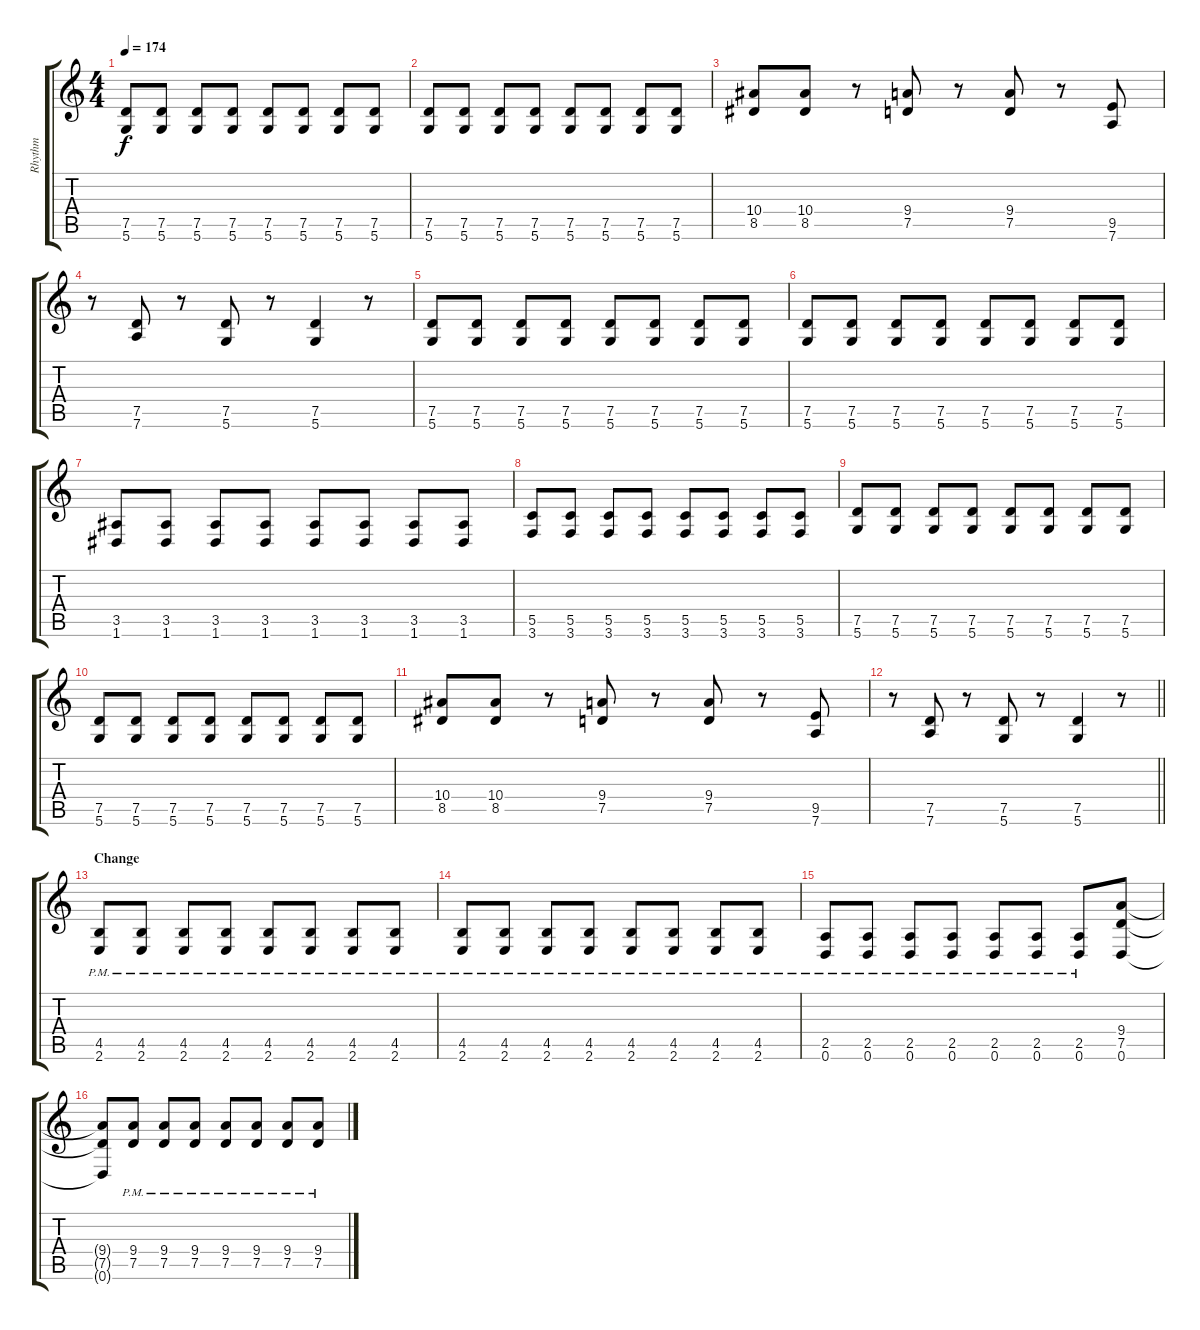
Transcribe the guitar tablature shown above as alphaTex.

\track ("Rhythm" "Rhythm") {instrument distortionguitar}
\staff {score tabs}
\tuning (D4 A3 F3 C3 G2 D2) {hide}
\ts (4 4)
\tempo 174
\clef g2
\ks c
(7.5 5.6).8{dy f} (7.5 5.6).8 (7.5 5.6).8 (7.5 5.6).8 (7.5 5.6).8 (7.5 5.6).8 (7.5 5.6).8 (7.5 5.6).8 |
(7.5 5.6).8 (7.5 5.6).8 (7.5 5.6).8 (7.5 5.6).8 (7.5 5.6).8 (7.5 5.6).8 (7.5 5.6).8 (7.5 5.6).8 |
(10.4 8.5).8 (10.4 8.5).8 r.8 (9.4 7.5).8 r.8 (9.4 7.5).8 r.8 (9.5 7.6).8 |
r.8 (7.5 7.6).8 r.8 (7.5 5.6).8 r.8 (7.5 5.6).4 r.8 |
(7.5 5.6).8 (7.5 5.6).8 (7.5 5.6).8 (7.5 5.6).8 (7.5 5.6).8 (7.5 5.6).8 (7.5 5.6).8 (7.5 5.6).8 |
(7.5 5.6).8 (7.5 5.6).8 (7.5 5.6).8 (7.5 5.6).8 (7.5 5.6).8 (7.5 5.6).8 (7.5 5.6).8 (7.5 5.6).8 |
(3.5 1.6).8 (3.5 1.6).8 (3.5 1.6).8 (3.5 1.6).8 (3.5 1.6).8 (3.5 1.6).8 (3.5 1.6).8 (3.5 1.6).8 |
(5.5 3.6).8 (5.5 3.6).8 (5.5 3.6).8 (5.5 3.6).8 (5.5 3.6).8 (5.5 3.6).8 (5.5 3.6).8 (5.5 3.6).8 |
(7.5 5.6).8 (7.5 5.6).8 (7.5 5.6).8 (7.5 5.6).8 (7.5 5.6).8 (7.5 5.6).8 (7.5 5.6).8 (7.5 5.6).8 |
(7.5 5.6).8 (7.5 5.6).8 (7.5 5.6).8 (7.5 5.6).8 (7.5 5.6).8 (7.5 5.6).8 (7.5 5.6).8 (7.5 5.6).8 |
(10.4 8.5).8 (10.4 8.5).8 r.8 (9.4 7.5).8 r.8 (9.4 7.5).8 r.8 (9.5 7.6).8 |
\barLineRight lightlight
r.8 (7.5 7.6).8 r.8 (7.5 5.6).8 r.8 (7.5 5.6).4 r.8 |
\section ("" "Change")
(4.5{pm} 2.6{pm}).8 (4.5{pm} 2.6{pm}).8 (4.5{pm} 2.6{pm}).8 (4.5{pm} 2.6{pm}).8 (4.5{pm} 2.6{pm}).8 (4.5{pm} 2.6{pm}).8 (4.5{pm} 2.6{pm}).8 (4.5{pm} 2.6{pm}).8 |
(4.5{pm} 2.6{pm}).8 (4.5{pm} 2.6{pm}).8 (4.5{pm} 2.6{pm}).8 (4.5{pm} 2.6{pm}).8 (4.5{pm} 2.6{pm}).8 (4.5{pm} 2.6{pm}).8 (4.5{pm} 2.6{pm}).8 (4.5{pm} 2.6{pm}).8 |
(2.5{pm} 0.6{pm}).8 (2.5{pm} 0.6{pm}).8 (2.5{pm} 0.6{pm}).8 (2.5{pm} 0.6{pm}).8 (2.5{pm} 0.6{pm}).8 (2.5{pm} 0.6{pm}).8 (2.5{pm} 0.6{pm}).8 (9.4 7.5 0.6).8 |
(9.4{t} 7.5{t} 0.6{t}).8 (9.4{pm} 7.5{pm}).8 (9.4{pm} 7.5{pm}).8 (9.4{pm} 7.5{pm}).8 (9.4{pm} 7.5{pm}).8 (9.4{pm} 7.5{pm}).8 (9.4{pm} 7.5{pm}).8 (9.4{pm} 7.5{pm}).8
